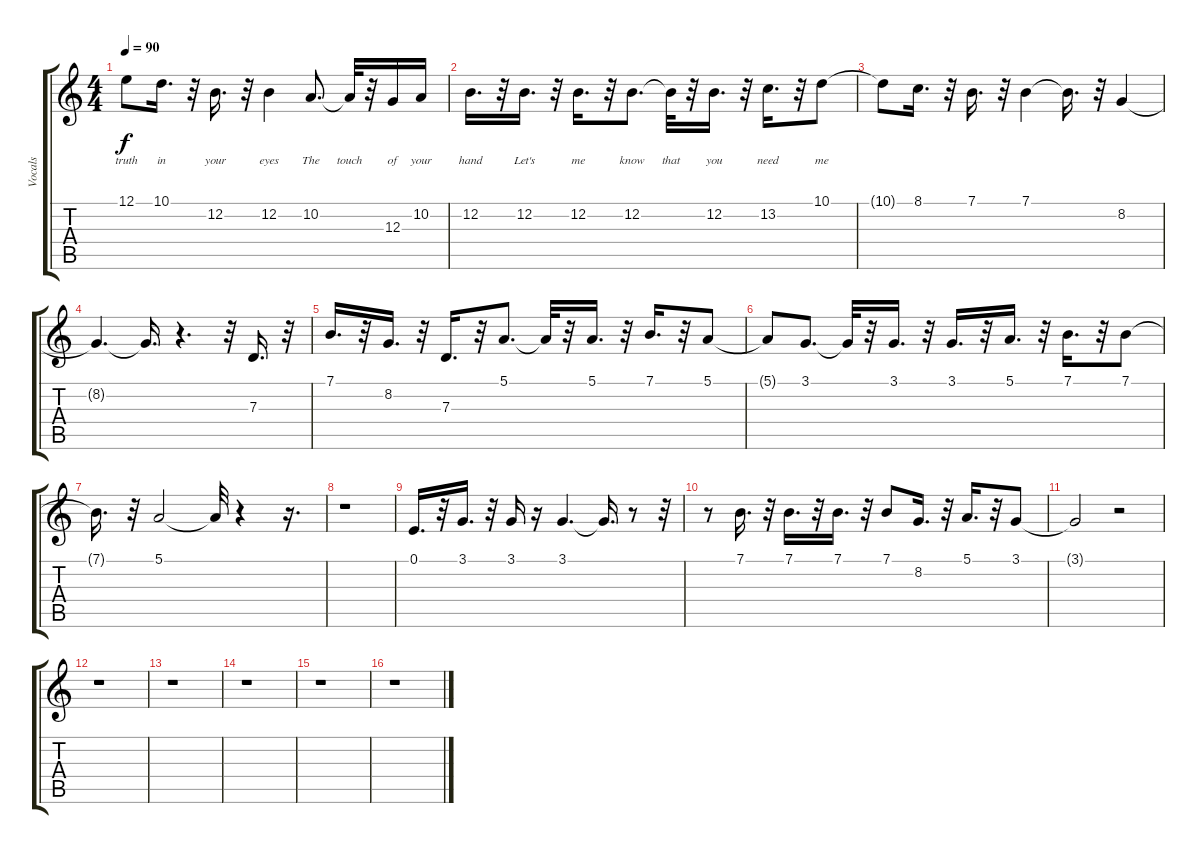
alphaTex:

\track ("Vocals" "Vocals") {instrument stringensemble1}
\staff {score tabs}
\tuning (E4 B3 G3 D3 A2 E2) {hide}
\ts (4 4)
\tempo 90
\clef g2
\ks c
12.1{t}.8{lyrics (0 "truth") lyrics (1 "") lyrics (2 "") lyrics (3 "") lyrics (4 "") dy f} 10.1.16{d lyrics (0 "in") lyrics (1 "") lyrics (2 "") lyrics (3 "") lyrics (4 "")} r.32 12.2.16{d lyrics (0 "your") lyrics (1 "") lyrics (2 "") lyrics (3 "") lyrics (4 "")} r.32 12.2.4{lyrics (0 "eyes") lyrics (1 "") lyrics (2 "") lyrics (3 "") lyrics (4 "")} 10.2.8{d lyrics (0 "The") lyrics (1 "") lyrics (2 "") lyrics (3 "") lyrics (4 "")} 10.2{t}.32{lyrics (0 "touch") lyrics (1 "") lyrics (2 "") lyrics (3 "") lyrics (4 "")} r.32 12.3.16{lyrics (0 "of") lyrics (1 "") lyrics (2 "") lyrics (3 "") lyrics (4 "")} 10.2.16{lyrics (0 "your") lyrics (1 "") lyrics (2 "") lyrics (3 "") lyrics (4 "")} |
12.2.16{d lyrics (0 "hand") lyrics (1 "") lyrics (2 "") lyrics (3 "") lyrics (4 "")} r.32 12.2.16{d lyrics (0 "Let's") lyrics (1 "") lyrics (2 "") lyrics (3 "") lyrics (4 "")} r.32 12.2.16{d lyrics (0 "me") lyrics (1 "") lyrics (2 "") lyrics (3 "") lyrics (4 "")} r.32 12.2.8{d lyrics (0 "know") lyrics (1 "") lyrics (2 "") lyrics (3 "") lyrics (4 "")} 12.2{t}.32{lyrics (0 "that") lyrics (1 "") lyrics (2 "") lyrics (3 "") lyrics (4 "")} r.32 12.2.16{d lyrics (0 "you") lyrics (1 "") lyrics (2 "") lyrics (3 "") lyrics (4 "")} r.32 13.2.16{d lyrics (0 "need") lyrics (1 "") lyrics (2 "") lyrics (3 "") lyrics (4 "")} r.32 10.1.8{lyrics (0 "me") lyrics (1 "") lyrics (2 "") lyrics (3 "") lyrics (4 "")} |
10.1{t}.8 8.1.16{d} r.32 7.1.16{d} r.32 7.1.4 7.1{t}.16{d} r.32 8.2.4 |
8.2{t}.4{d} 8.2{t}.16{d} r.4{d} r.32 7.3.16{d} r.32 |
7.1.16{d} r.32 8.2.16{d} r.32 7.3.16{d} r.32 5.1.8{d} 5.1{t}.32 r.32 5.1.16{d} r.32 7.1.16{d} r.32 5.1.8 |
5.1{t}.8 3.1.8{d} 3.1{t}.32 r.32 3.1.16{d} r.32 3.1.16{d} r.32 5.1.16{d} r.32 7.1.16{d} r.32 7.1.8 |
7.1{t}.16{d} r.32 5.1.2 5.1{t}.32 r.4 r.16{d} |
r.1 |
0.1.16{d} r.32 3.1.16{d} r.32 3.1.16 r.16 3.1.4{d} 3.1{t}.16{d} r.8 r.32 |
r.8 7.1.16{d} r.32 7.1.16{d} r.32 7.1.16{d} r.32 7.1.8 8.2.16{d} r.32 5.1.16{d} r.32 3.1.8 |
3.1{t}.2 r.2 |
r.1 |
r.1 |
r.1 |
r.1 |
r.1
